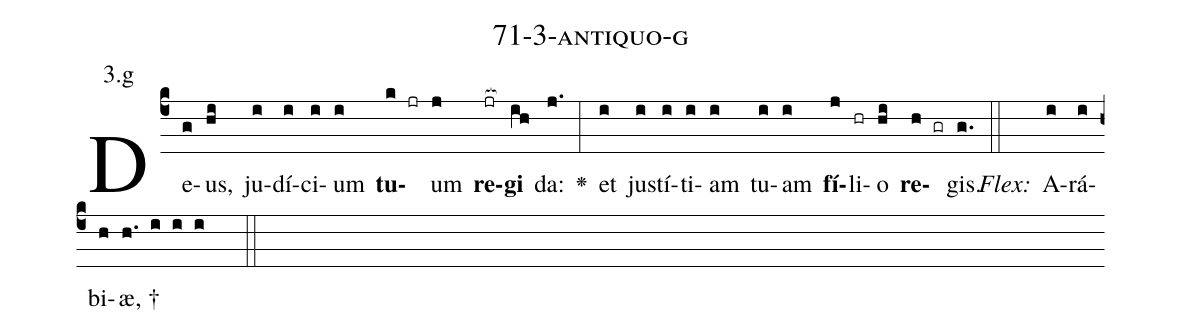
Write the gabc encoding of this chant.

name: 71-3-antiquo-g;
annotation: 3.g;
%%
(c4)De(g)us,(hi) ju(i)dí(i)ci(i)um(i) <b>tu</b>(k jr)um(j) <b>re</b>(jr[ocb:1{])<b>gi</b>(ih[ocb:0}]) da:(j.) <v>\greheightstar</v>(:) et(i) jus(i)tí(i)ti(i)am(i) tu(i)am(i) <b>fí</b>(j)li(hr)o(hi) <b>re</b>(h gr)gis.(g.) (::)
<i>Flex:</i>()  A(i)rá(i)bi(h)æ, †(h. i i i  ::)

%E(i) u(i) o(j) u(hi) a(h) e.(g.) (::)
